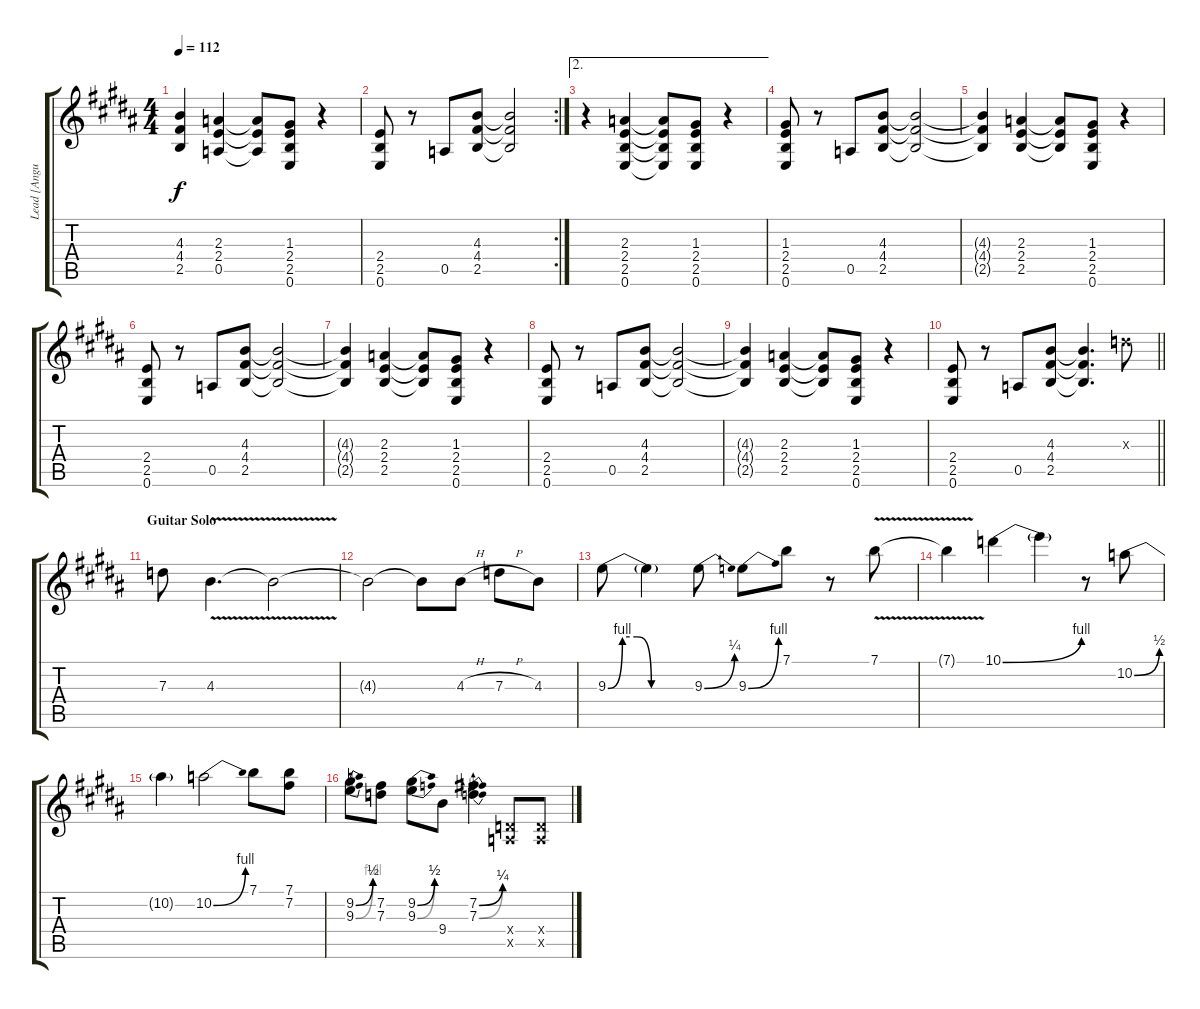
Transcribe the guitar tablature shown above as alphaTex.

\track ("Lead [Angus]" "Lead [Angu") {instrument overdrivenguitar}
\staff {score tabs}
\tuning (E4 B3 G3 D3 A2 E2) {hide}
\ts (4 4)
\tempo 112
\clef g2
\ks b
(4.3{t} 4.4{t} 2.5{t}).4{dy f} (2.3 2.4 0.5).4 (2.3{t} 2.4{t} 0.5{t}).8 (1.3 2.4 2.5 0.6).8 r.4 |
\rc 2
(2.4 2.5 0.6).8 r.8 0.5.8 (4.3 4.4 2.5).8 (4.3{t} 4.4{t} 2.5{t}).2 |
\ae 2
r.4 (2.3 2.4 2.5 0.6).4 (2.3{t} 2.4{t} 2.5{t} 0.6{t}).8 (1.3 2.4 2.5 0.6).8 r.4 |
(1.3 2.4 2.5 0.6).8 r.8 0.5.8 (4.3 4.4 2.5).8 (4.3{t} 4.4{t} 2.5{t}).2 |
(4.3{t} 4.4{t} 2.5{t}).4 (2.3 2.4 2.5).4 (2.3{t} 2.4{t} 2.5{t}).8 (1.3 2.4 2.5 0.6).8 r.4 |
(2.4 2.5 0.6).8 r.8 0.5.8 (4.3 4.4 2.5).8 (4.3{t} 4.4{t} 2.5{t}).2 |
(4.3{t} 4.4{t} 2.5{t}).4 (2.3 2.4 2.5).4 (2.3{t} 2.4{t} 2.5{t}).8 (1.3 2.4 2.5 0.6).8 r.4 |
(2.4 2.5 0.6).8 r.8 0.5.8 (4.3 4.4 2.5).8 (4.3{t} 4.4{t} 2.5{t}).2 |
(4.3{t} 4.4{t} 2.5{t}).4 (2.3 2.4 2.5).4 (2.3{t} 2.4{t} 2.5{t}).8 (1.3 2.4 2.5 0.6).8 r.4 |
\barLineRight lightlight
(2.4 2.5 0.6).8 r.8 0.5.8 (4.3 4.4 2.5).8 (4.3{t} 4.4{t} 2.5{t}).4{d} 7.3{x}.8 |
\section ("" "Guitar Solo")
7.3.8 4.3{v}.4{d} 4.3{t}.2 |
4.3{t}.2 4.3{t}.8 4.3{h}.8 7.3{h}.8 4.3.8 |
9.3{be (custom 0 0 10 4 20 4 30 0 60 0)}.8 9.3{t}.4 9.3{be (bend 0 0 60 1)}.8 9.3{be (bend 0 0 60 4)}.8 7.1.8 r.8 7.1{v}.8 |
7.1{t}.4 10.1{be (bend 0 0 60 4)}.4 10.1{t}.4 r.8 10.2{be (bend 0 0 60 2)}.8 |
10.2{t}.4 10.2{be (bend 0 0 60 4)}.2 7.1.8 (7.1 7.2).8 |
(9.2{be (bend 0 0 60 2)} 9.3{be (bend 0 0 60 4)}).8 (7.2 7.3).8 (9.2{be (bend 0 0 60 2)} 9.3{be (bend 0 0 60 2)}).8 9.4.8 (7.2{be (bend 0 0 60 1)} 7.3{be (bend 0 0 60 1)}).4 (0.4{x} 0.5{x}).8 (0.4{x} 0.5{x}).8
